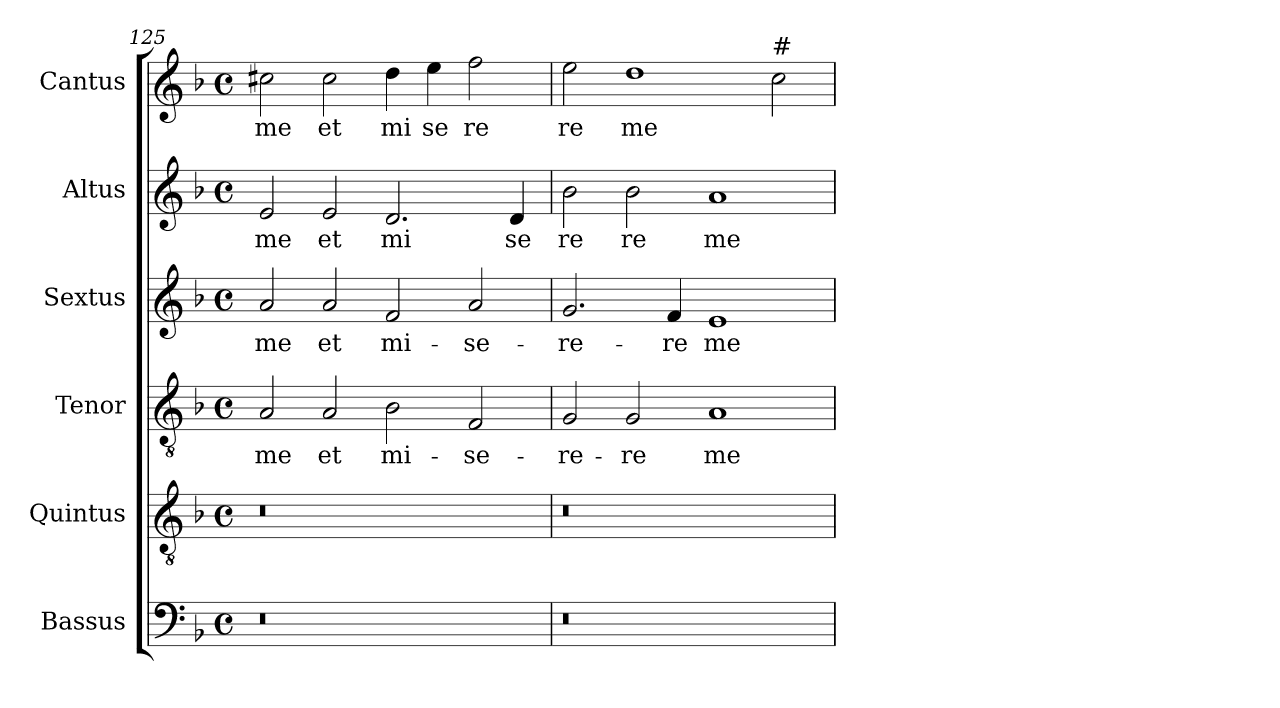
**kern	**kern	**kern	**text	**kern	**text	**kern	**text	**kern	**text
*part6	*part5	*part4	*part4	*part3	*part3	*part2	*part2	*part1	*part1
*staff6	*staff5	*staff4	*staff4	*staff3	*staff3	*staff2	*staff2	*staff1	*staff1
*I"Bassus	*I"Quintus	*I"Tenor	*	*I"Sextus	*	*I"Altus	*	*I"Cantus	*
*clefF4	*clefGv2	*clefGv2	*	*clefG2	*	*clefG2	*	*clefG2	*
*k[b-]	*k[b-]	*k[b-]	*	*k[b-]	*	*k[b-]	*	*k[b-]	*
*F:	*F:	*F:	*	*F:	*	*F:	*	*F:	*
*M4/4	*M4/4	*M4/4	*	*M4/4	*	*M4/4	*	*M4/4	*
*met(c)	*met(c)	*met(c)	*	*met(c)	*	*met(c)	*	*met(c)	*
=125	=125	=125	=125	=125	=125	=125	=125	=125	=125
!	!	!	!LO:LY:b:cj	!	!LO:LY:b:cj	!	!LO:LY:b:cj	!	!LO:LY:b:cj
0r	0r	2A/	me	2a/	me	2e/	me	2cc#X\	me
!	!	!	!LO:LY:b:cj	!	!LO:LY:b:cj	!	!LO:LY:b:cj	!	!LO:LY:b:cj
.	.	2A/	et	2a/	et	2e/	et	2cc#\	et
!	!	!	!LO:LY:b:cj	!	!LO:LY:b:cj	!	!LO:LY:b:cj	!	!LO:LY:b:cj
.	.	2B-\	mi-	2f/	mi-	2.d/	mi	4dd\	mi
!	!	!	!	!	!	!	!	!	!LO:LY:b:cj
.	.	.	.	.	.	.	.	4ee\	se
!	!	!	!LO:LY:b:cj	!	!LO:LY:b:cj	!	!	!	!LO:LY:b:cj
.	.	2F/	-se-	2a/	-se-	.	.	2ff\	re
!	!	!	!	!	!	!	!LO:LY:b:cj	!	!
.	.	.	.	.	.	4d/	se	.	.
=126	=126	=126	=126	=126	=126	=126	=126	=126	=126
!	!	!	!LO:LY:b:cj	!	!LO:LY:b:cj	!	!LO:LY:b:cj	!	!LO:LY:b:cj
0r	0r	2G/	-re-	2.g/	-re-	2b-\	re	2ee\	re
!	!	!	!LO:LY:b:cj	!	!	!	!LO:LY:b:cj	!	!LO:LY:b:cj
.	.	2G/	-re	.	.	2b-\	re	1dd	me
!	!	!	!	!	!LO:LY:b:cj	!	!	!	!
.	.	.	.	4f/	-re	.	.	.	.
!	!	!	!LO:LY:b:cj	!	!LO:LY:b:cj	!	!LO:LY:b:cj	!	!
.	.	1A	me-	1e	me-	1a	me	.	.
!	!	!	!	!	!	!	!	!LO:TX:a:t=#	!
.	.	.	.	.	.	.	.	2cc\	.
=	=	=	=	=	=	=	=	=	=
*-	*-	*-	*-	*-	*-	*-	*-	*-	*-
